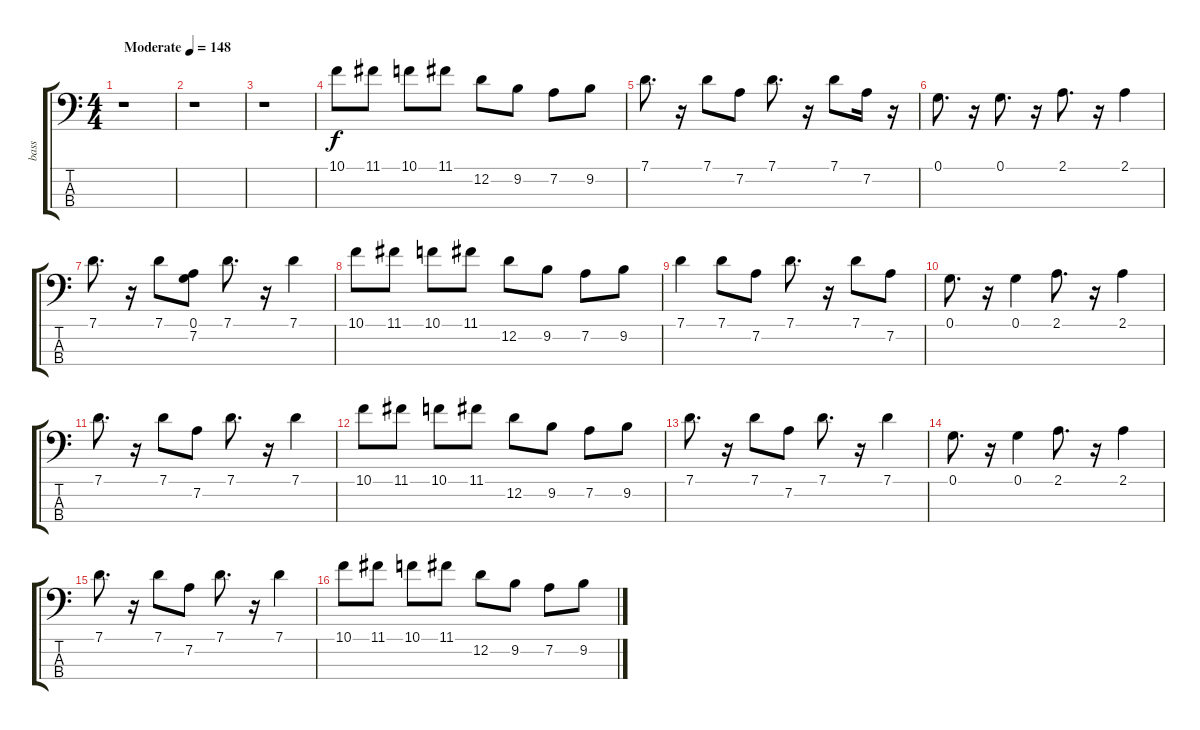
\track ("bass" "bass") {instrument electricbassfinger}
\staff {score tabs}
\tuning (G2 D2 A1 E1) {hide}
\ts (4 4)
\tempo (148 "Moderate")
\clef f4
\ks c
r.1{dy f instrument electricbassfinger} |
r.1 |
r.1 |
10.1.8 11.1.8 10.1.8 11.1.8 12.2.8 9.2.8 7.2.8 9.2.8 |
7.1.8{d} r.16 7.1.8 7.2.8 7.1.8{d} r.16 7.1.8 7.2.16 r.16 |
0.1.8{d} r.16 0.1.8{d} r.16 2.1.8{d} r.16 2.1.4 |
7.1.8{d} r.16 7.1.8 (0.1 7.2).8 7.1.8{d} r.16 7.1.4 |
10.1.8 11.1.8 10.1.8 11.1.8 12.2.8 9.2.8 7.2.8 9.2.8 |
7.1.4 7.1.8 7.2.8 7.1.8{d} r.16 7.1.8 7.2.8 |
0.1.8{d} r.16 0.1.4 2.1.8{d} r.16 2.1.4 |
7.1.8{d} r.16 7.1.8 7.2.8 7.1.8{d} r.16 7.1.4 |
10.1.8 11.1.8 10.1.8 11.1.8 12.2.8 9.2.8 7.2.8 9.2.8 |
7.1.8{d} r.16 7.1.8 7.2.8 7.1.8{d} r.16 7.1.4 |
0.1.8{d} r.16 0.1.4 2.1.8{d} r.16 2.1.4 |
7.1.8{d} r.16 7.1.8 7.2.8 7.1.8{d} r.16 7.1.4 |
10.1.8 11.1.8 10.1.8 11.1.8 12.2.8 9.2.8 7.2.8 9.2.8
